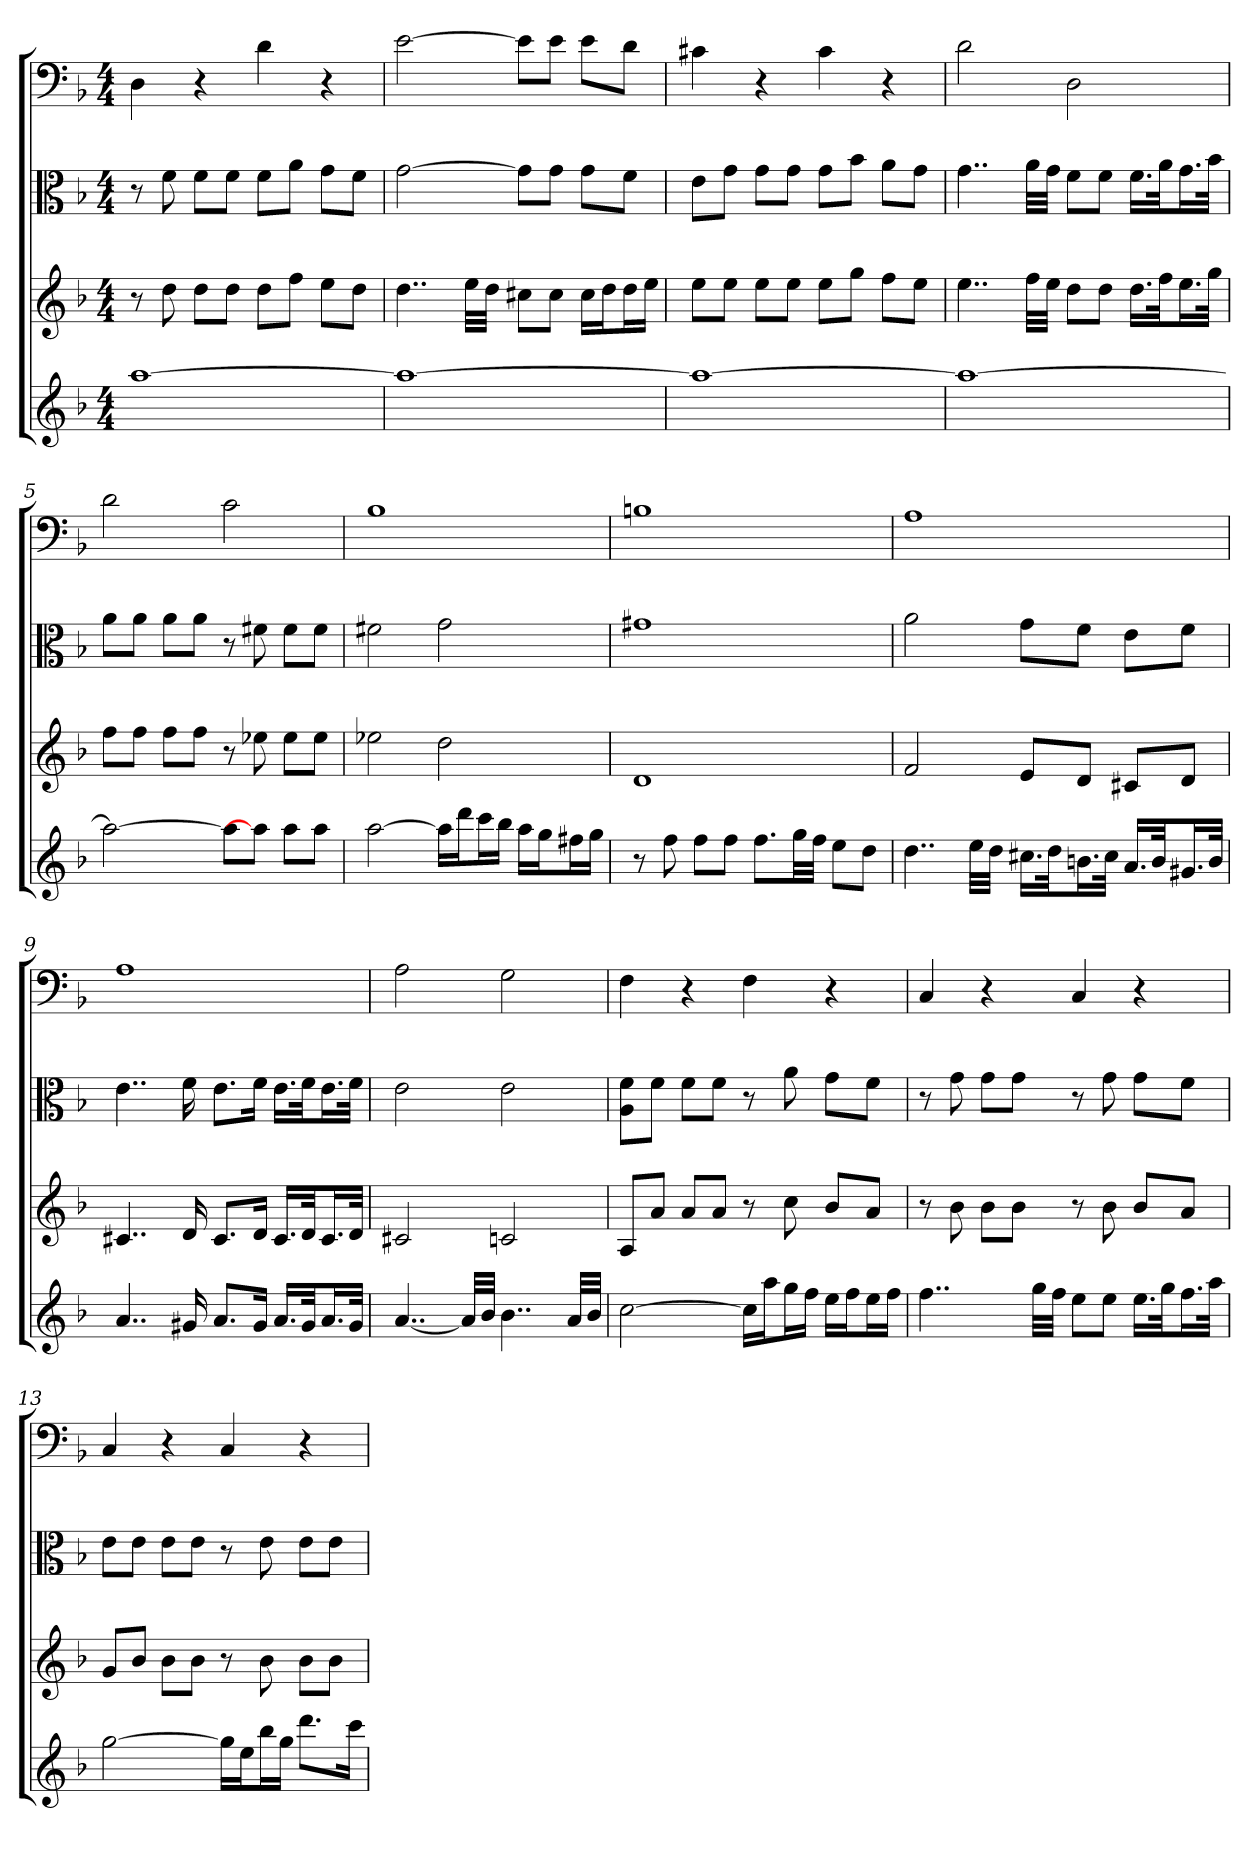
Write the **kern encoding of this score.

**kern	**kern	**kern	**kern
*part4	*part3	*part2	*part1
*staff4	*staff3	*staff2	*staff1
*	*	*clefC3	*clefF4
*k[b-]	*k[b-]	*k[b-]	*k[b-]
*d:	*d:	*d:	*d:
*M4/4	*M4/4	*M4/4	*M4/4
=1	=1	=1	=1
[1aa	8r	8r	4D
.	8dd	8f	.
.	8ddL	8f\L	4r
.	8ddJ	8f\J	.
.	8ddL	8f\L	4d
.	8ffJ	8a\J	.
.	8eeL	8g\L	4r
.	8ddJ	8f\J	.
=2	=2	=2	=2
1aa_	4..dd	[2g	[2e
.	32eeLLL	.	.
.	32ddJJJ	.	.
.	8cc#XL	8g\L]	8e\L]
.	8cc#J	8g\J	8e\J
.	16cc#LL	8g\L	8e\L
.	16ddJ	.	.
.	16ddL	8f\J	8d\J
.	16eeJJ	.	.
=3	=3	=3	=3
1aa_	8eeL	8e\L	4c#X
.	8eeJ	8g\J	.
.	8eeL	8g\L	4r
.	8eeJ	8g\J	.
.	8eeL	8g\L	4c#
.	8ggJ	8b-\J	.
.	8ffL	8a\L	4r
.	8eeJ	8g\J	.
=4	=4	=4	=4
1aa_	4..ee	4..g	2d
.	32ffLLL	32a\LLL	.
.	32eeJJJ	32g\JJJ	.
.	8ddL	8f\L	2D
.	8ddJ	8f\J	.
.	16.ddLL	16.f\LL	.
.	32ffJk	32a\Jk	.
.	16.eeL	16.g\L	.
.	32ggJJk	32b-\JJk	.
=5	=5	=5	=5
2aa_	8ffL	8a\L	2d
.	8ffJ	8a\J	.
.	8ffL	8a\L	.
.	8ffJ	8a\J	.
8aaL]	8r	8r	2c
8aaJ]	8ee-X	8f#X	.
8aaL	8ee-L	8f#\L	.
8aaJ	8ee-J	8f#\J	.
=6	=6	=6	=6
[2aa	2ee-X	2f#X	1B-
16aaLL]	2dd	2g	.
16dddJ	.	.	.
16cccL	.	.	.
16bb-JJ	.	.	.
16aaLL	.	.	.
16ggJ	.	.	.
16ff#XL	.	.	.
16ggJJ	.	.	.
=7	=7	=7	=7
8r	1d	1g#X	1Bn
8ff	.	.	.
8ffL	.	.	.
8ffJ	.	.	.
8.ffL	.	.	.
32ggLL	.	.	.
32ffJJJ	.	.	.
8eeL	.	.	.
8ddJ	.	.	.
=8	=8	=8	=8
4..dd	2f	2a	1A
32eeLLL	.	.	.
32ddJJJ	.	.	.
16.cc#XLL	8eL	8g\L	.
32ddJk	.	.	.
16.bnL	8dJ	8f\J	.
32cc#JJk	.	.	.
16.aLL	8c#XL	8e\L	.
32bJk	.	.	.
16.g#XL	8dJ	8f\J	.
32bJJk	.	.	.
=9	=9	=9	=9
4..a	4..c#X	4..e	1A
16g#X	16d	16f	.
8.aL	8.c#L	8.e\L	.
16g#Jk	16dJk	16f\Jk	.
16.aLL	16.c#LL	16.e\LL	.
32g#Jk	32dJk	32f\Jk	.
16.aL	16.c#L	16.e\L	.
32g#JJk	32dJJk	32f\JJk	.
=10	=10	=10	=10
[4..a	2c#X	2e	2A
32aLLL]	.	.	.
32b-JJJ	.	.	.
4..b-	2cn	2e	2G
32aLLL	.	.	.
32b-JJJ	.	.	.
=11	=11	=11	=11
[2cc	8AL	8A\ 8f\L	4F
.	8aJ	8f\J	.
.	8aL	8f\L	4r
.	8aJ	8f\J	.
16ccLL]	8r	8r	4F
16aaJ	.	.	.
16ggL	8cc	8a	.
16ffJJ	.	.	.
16eeLL	8b-L	8g\L	4r
16ffJ	.	.	.
16eeL	8aJ	8f\J	.
16ffJJ	.	.	.
=12	=12	=12	=12
4..ff	8r	8r	4C
.	8b-	8g	.
.	8b-L	8g\L	4r
.	8b-J	8g\J	.
32ggLLL	.	.	.
32ffJJJ	.	.	.
8eeL	8r	8r	4C
8eeJ	8b-	8g	.
16.eeLL	8b-L	8g\L	4r
32ggJk	.	.	.
16.ffL	8aJ	8f\J	.
32aaJJk	.	.	.
=13	=13	=13	=13
[2gg	8gL	8e\L	4C
.	8b-J	8e\J	.
.	8b-L	8e\L	4r
.	8b-J	8e\J	.
16ggLL]	8r	8r	4C
16eeJ	.	.	.
16bb-L	8b-	8e	.
16ggJJ	.	.	.
8.dddL	8b-L	8e\L	4r
.	8b-J	8e\J	.
16cccJk	.	.	.
=	=	=	=
*-	*-	*-	*-
